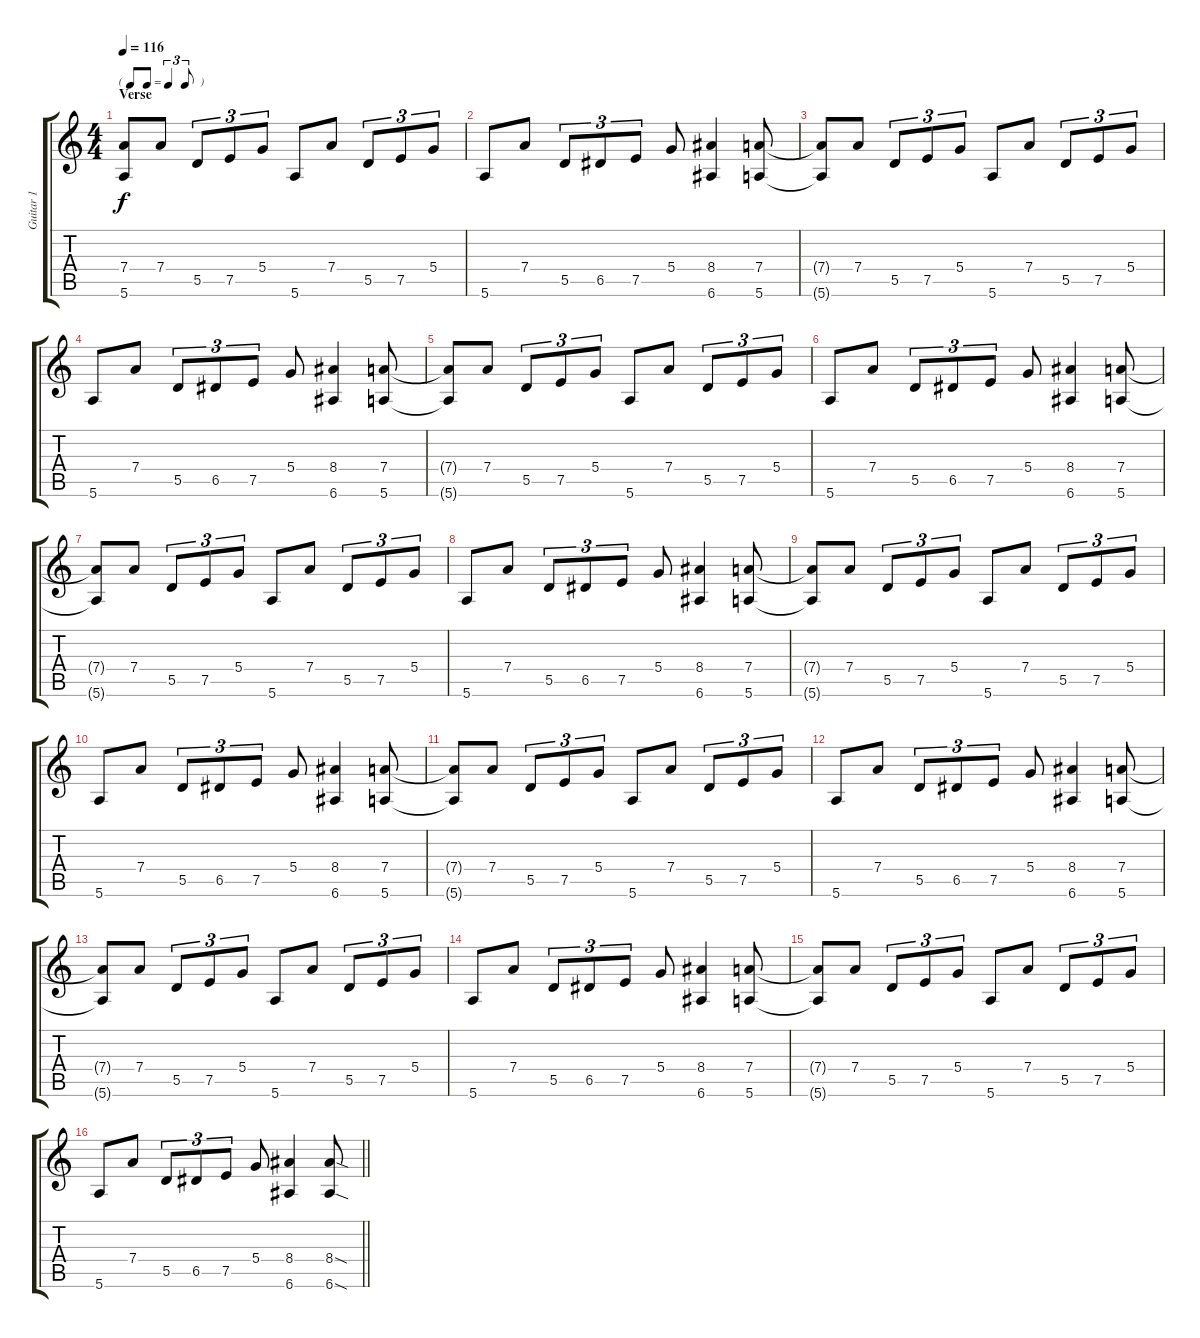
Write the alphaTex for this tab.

\track ("Guitar 1 " "Guitar 1 ") {instrument overdrivenguitar}
\staff {score tabs}
\tuning (E4 B3 G3 D3 A2 E2) {hide}
\ts (4 4)
\tf triplet8th
\section ("" "Verse")
\tempo 116
\clef g2
\ks c
(7.4{t} 5.6{t}).8{dy f} 7.4.8 5.5.8{tu (3 2)} 7.5.8{tu (3 2)} 5.4.8{tu (3 2)} 5.6.8 7.4.8 5.5.8{tu (3 2)} 7.5.8{tu (3 2)} 5.4.8{tu (3 2)} |
5.6.8 7.4.8 5.5.8{tu (3 2)} 6.5.8{tu (3 2)} 7.5.8{tu (3 2)} 5.4.8 (8.4 6.6).4 (7.4 5.6).8 |
(7.4{t} 5.6{t}).8 7.4.8 5.5.8{tu (3 2)} 7.5.8{tu (3 2)} 5.4.8{tu (3 2)} 5.6.8 7.4.8 5.5.8{tu (3 2)} 7.5.8{tu (3 2)} 5.4.8{tu (3 2)} |
5.6.8 7.4.8 5.5.8{tu (3 2)} 6.5.8{tu (3 2)} 7.5.8{tu (3 2)} 5.4.8 (8.4 6.6).4 (7.4 5.6).8 |
(7.4{t} 5.6{t}).8 7.4.8 5.5.8{tu (3 2)} 7.5.8{tu (3 2)} 5.4.8{tu (3 2)} 5.6.8 7.4.8 5.5.8{tu (3 2)} 7.5.8{tu (3 2)} 5.4.8{tu (3 2)} |
5.6.8 7.4.8 5.5.8{tu (3 2)} 6.5.8{tu (3 2)} 7.5.8{tu (3 2)} 5.4.8 (8.4 6.6).4 (7.4 5.6).8 |
(7.4{t} 5.6{t}).8 7.4.8 5.5.8{tu (3 2)} 7.5.8{tu (3 2)} 5.4.8{tu (3 2)} 5.6.8 7.4.8 5.5.8{tu (3 2)} 7.5.8{tu (3 2)} 5.4.8{tu (3 2)} |
5.6.8 7.4.8 5.5.8{tu (3 2)} 6.5.8{tu (3 2)} 7.5.8{tu (3 2)} 5.4.8 (8.4 6.6).4 (7.4 5.6).8 |
(7.4{t} 5.6{t}).8 7.4.8 5.5.8{tu (3 2)} 7.5.8{tu (3 2)} 5.4.8{tu (3 2)} 5.6.8 7.4.8 5.5.8{tu (3 2)} 7.5.8{tu (3 2)} 5.4.8{tu (3 2)} |
5.6.8 7.4.8 5.5.8{tu (3 2)} 6.5.8{tu (3 2)} 7.5.8{tu (3 2)} 5.4.8 (8.4 6.6).4 (7.4 5.6).8 |
(7.4{t} 5.6{t}).8 7.4.8 5.5.8{tu (3 2)} 7.5.8{tu (3 2)} 5.4.8{tu (3 2)} 5.6.8 7.4.8 5.5.8{tu (3 2)} 7.5.8{tu (3 2)} 5.4.8{tu (3 2)} |
5.6.8 7.4.8 5.5.8{tu (3 2)} 6.5.8{tu (3 2)} 7.5.8{tu (3 2)} 5.4.8 (8.4 6.6).4 (7.4 5.6).8 |
(7.4{t} 5.6{t}).8 7.4.8 5.5.8{tu (3 2)} 7.5.8{tu (3 2)} 5.4.8{tu (3 2)} 5.6.8 7.4.8 5.5.8{tu (3 2)} 7.5.8{tu (3 2)} 5.4.8{tu (3 2)} |
5.6.8 7.4.8 5.5.8{tu (3 2)} 6.5.8{tu (3 2)} 7.5.8{tu (3 2)} 5.4.8 (8.4 6.6).4 (7.4 5.6).8 |
(7.4{t} 5.6{t}).8 7.4.8 5.5.8{tu (3 2)} 7.5.8{tu (3 2)} 5.4.8{tu (3 2)} 5.6.8 7.4.8 5.5.8{tu (3 2)} 7.5.8{tu (3 2)} 5.4.8{tu (3 2)} |
\barLineRight lightlight
5.6.8 7.4.8 5.5.8{tu (3 2)} 6.5.8{tu (3 2)} 7.5.8{tu (3 2)} 5.4.8 (8.4 6.6).4 (8.4{sod} 6.6{sod}).8
